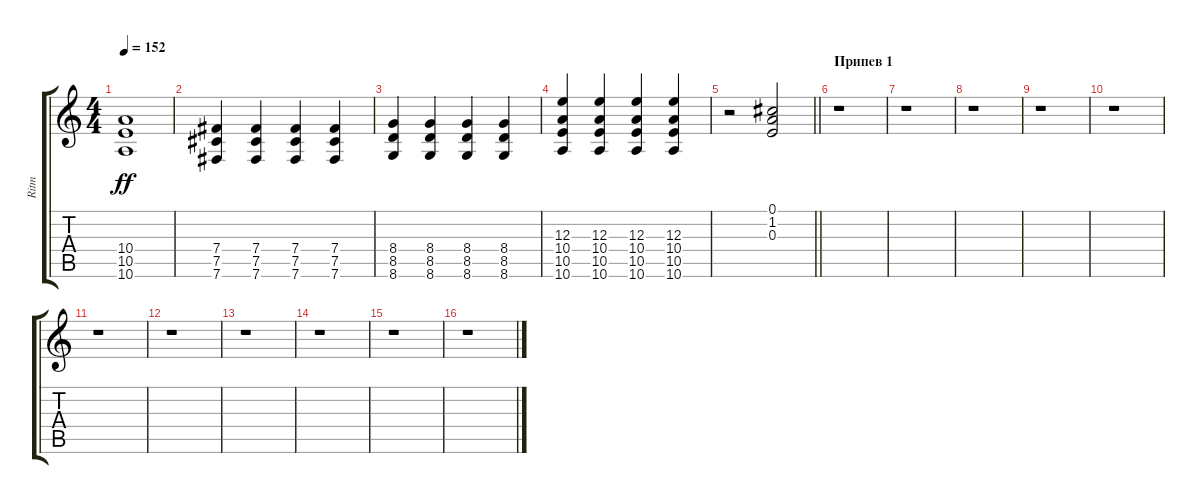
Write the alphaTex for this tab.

\track ("Ritm" "Ritm") {instrument distortionguitar}
\staff {score tabs}
\tuning (Db4 Ab3 E3 B2 Gb2 B1) {hide}
\ts (4 4)
\tempo 152
\clef g2
\ks c
(10.4 10.5 10.6).1{dy ff} |
(7.4 7.5 7.6).4 (7.4 7.5 7.6).4 (7.4 7.5 7.6).4 (7.4 7.5 7.6).4 |
(8.4 8.5 8.6).4 (8.4 8.5 8.6).4 (8.4 8.5 8.6).4 (8.4 8.5 8.6).4 |
(12.3 10.4 10.5 10.6).4 (12.3 10.4 10.5 10.6).4 (12.3 10.4 10.5 10.6).4 (12.3 10.4 10.5 10.6).4 |
\barLineRight lightlight
r.2 (0.1 1.2 0.3).2 |
\section ("" "Припев 1")
r.1 |
r.1 |
r.1 |
r.1 |
r.1 |
r.1 |
r.1 |
r.1 |
r.1 |
r.1 |
r.1
